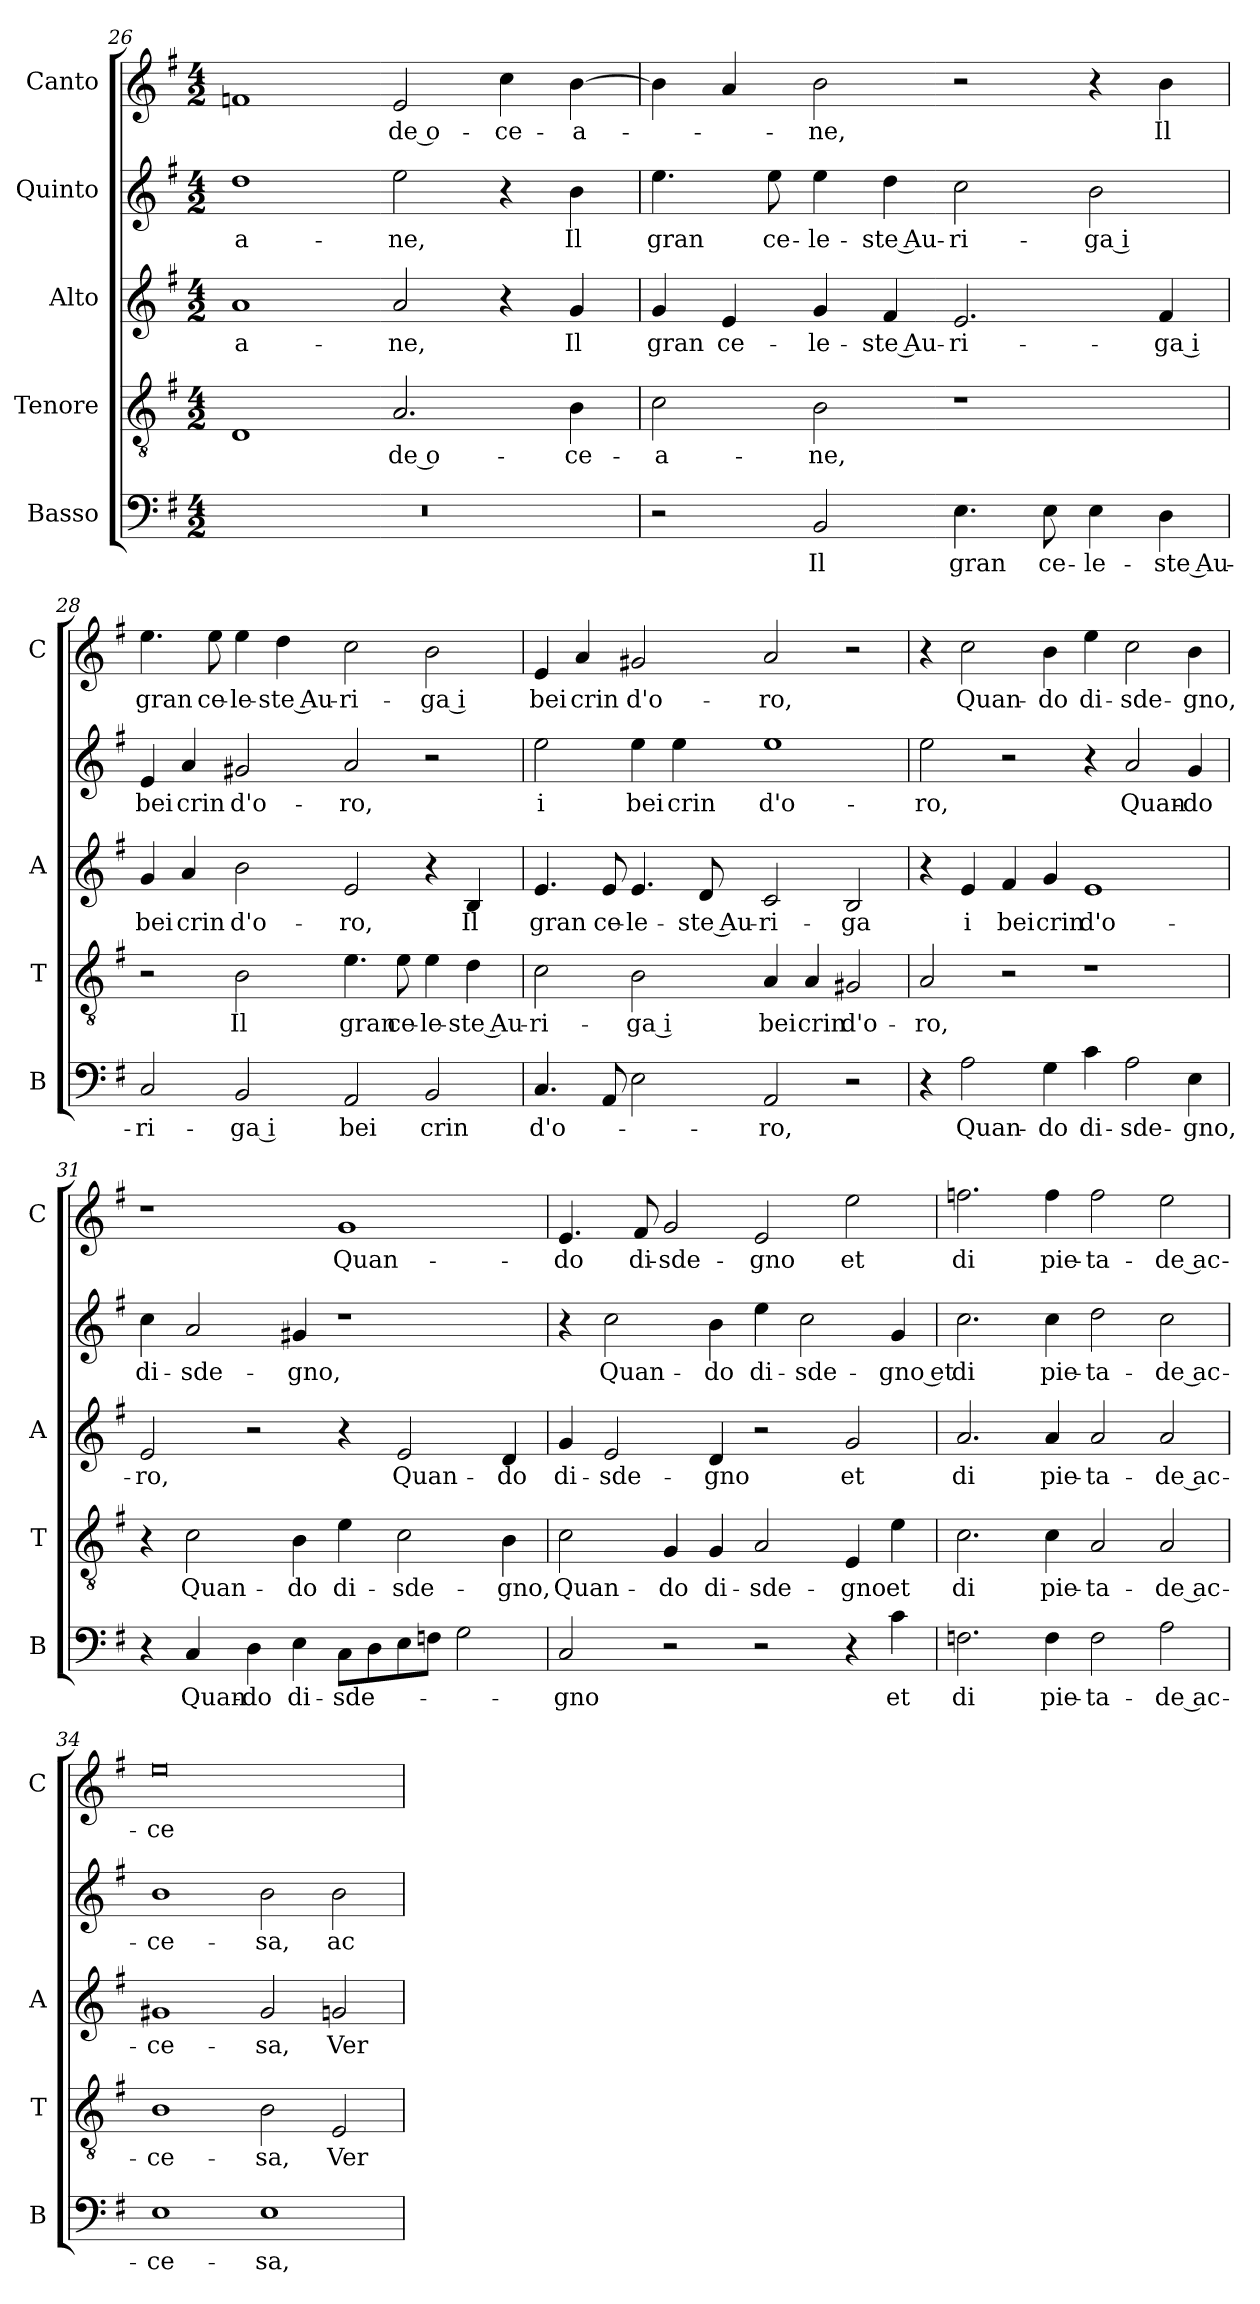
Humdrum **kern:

**kern	**text	**kern	**text	**kern	**text	**kern	**text	**kern	**text
*part5	*part5	*part4	*part4	*part3	*part3	*part2	*part2	*part1	*part1
*staff5	*staff5	*staff4	*staff4	*staff3	*staff3	*staff2	*staff2	*staff1	*staff1
*I"Basso	*	*I"Tenore	*	*I"Alto	*	*I"Quinto	*	*I"Canto	*
*I'B	*	*I'T	*	*I'A	*	*	*	*I'C	*
*clefF4	*	*clefGv2	*	*clefG2	*	*clefG2	*	*clefG2	*
*k[f#]	*	*k[f#]	*	*k[f#]	*	*k[f#]	*	*k[f#]	*
*G:	*	*G:	*	*G:	*	*G:	*	*G:	*
*M4/2	*	*M4/2	*	*M4/2	*	*M4/2	*	*M4/2	*
=26	=26	=26	=26	=26	=26	=26	=26	=26	=26
!	!	!	!	!	!LO:LY:b	!	!LO:LY:b	!	!
0r	.	1D	.	1a	-a-	1dd	-a-	1fn	.
!	!	!	!LO:LY:b	!	!LO:LY:b	!	!LO:LY:b	!	!LO:LY:b
.	.	2.A/	-de o-	2a/	-ne,	2ee\	-ne,	2e/	-de o-
!	!	!	!	!	!	!	!	!	!LO:LY:b
.	.	.	.	4r	.	4r	.	4cc\	-ce-
!	!	!	!LO:LY:b	!	!LO:LY:b	!	!LO:LY:b	!	!LO:LY:b
.	.	4B\	-ce-	4g/	Il	4b\	Il	[4b\	-a-
!!LO:LB:g=z
=27	=27	=27	=27	=27	=27	=27	=27	=27	=27
!	!	!	!LO:LY:b	!	!LO:LY:b	!	!LO:LY:b	!	!
2r	.	2c\	-a-	4g/	gran	4.ee\	gran	4b\]	.
!	!	!	!	!	!LO:LY:b	!	!	!	!
.	.	.	.	4e/	ce-	.	.	4a/	.
!	!	!	!	!	!	!	!LO:LY:b	!	!
.	.	.	.	.	.	8ee\	ce-	.	.
!	!LO:LY:b	!	!LO:LY:b	!	!LO:LY:b	!	!LO:LY:b	!	!LO:LY:b
2BB/	Il	2B\	-ne,	4g/	-le-	4ee\	-le-	2b\	-ne,
!	!	!	!	!	!LO:LY:b	!	!LO:LY:b	!	!
.	.	.	.	4f#/	-ste Au-	4dd\	-ste Au-	.	.
!	!LO:LY:b	!	!	!	!LO:LY:b	!	!LO:LY:b	!	!
4.E\	gran	1r	.	2.e/	-ri-	2cc\	-ri-	2r	.
!	!LO:LY:b	!	!	!	!	!	!	!	!
8E\	ce-	.	.	.	.	.	.	.	.
!	!LO:LY:b	!	!	!	!	!	!LO:LY:b	!	!
4E\	-le-	.	.	.	.	2b\	-ga i	4r	.
!	!LO:LY:b	!	!	!	!LO:LY:b	!	!	!	!LO:LY:b
4D\	-ste Au-	.	.	4f#/	-ga i	.	.	4b\	Il
=28	=28	=28	=28	=28	=28	=28	=28	=28	=28
!	!LO:LY:b	!	!	!	!LO:LY:b	!	!LO:LY:b	!	!LO:LY:b
2C/	-ri-	2r	.	4g/	bei	4e/	bei	4.ee\	gran
!	!	!	!	!	!LO:LY:b	!	!LO:LY:b	!	!
.	.	.	.	4a/	crin	4a/	crin	.	.
!	!	!	!	!	!	!	!	!	!LO:LY:b
.	.	.	.	.	.	.	.	8ee\	ce-
!	!LO:LY:b	!	!LO:LY:b	!	!LO:LY:b	!	!LO:LY:b	!	!LO:LY:b
2BB/	-ga i	2B\	Il	2b\	d'o-	2g#X/	d'o-	4ee\	-le-
!	!	!	!	!	!	!	!	!	!LO:LY:b
.	.	.	.	.	.	.	.	4dd\	-ste Au-
!	!LO:LY:b	!	!LO:LY:b	!	!LO:LY:b	!	!LO:LY:b	!	!LO:LY:b
2AA/	bei	4.e\	gran	2e/	-ro,	2a/	-ro,	2cc\	-ri-
!	!	!	!LO:LY:b	!	!	!	!	!	!
.	.	8e\	ce-	.	.	.	.	.	.
!	!LO:LY:b	!	!LO:LY:b	!	!	!	!	!	!LO:LY:b
2BB/	crin	4e\	-le-	4r	.	2r	.	2b\	-ga i
!	!	!	!LO:LY:b	!	!LO:LY:b	!	!	!	!
.	.	4d\	-ste Au-	4B/	Il	.	.	.	.
=29	=29	=29	=29	=29	=29	=29	=29	=29	=29
!	!LO:LY:b	!	!LO:LY:b	!	!LO:LY:b	!	!LO:LY:b	!	!LO:LY:b
4.C/	d'o-	2c\	-ri-	4.e/	gran	2ee\	i	4e/	bei
!	!	!	!	!	!	!	!	!	!LO:LY:b
.	.	.	.	.	.	.	.	4a/	crin
!	!	!	!	!	!LO:LY:b	!	!	!	!
8AA/	.	.	.	8e/	ce-	.	.	.	.
!	!	!	!LO:LY:b	!	!LO:LY:b	!	!LO:LY:b	!	!LO:LY:b
2E\	.	2B\	-ga i	4.e/	-le-	4ee\	bei	2g#X/	d'o-
!	!	!	!	!	!	!	!LO:LY:b	!	!
.	.	.	.	.	.	4ee\	crin	.	.
!	!	!	!	!	!LO:LY:b	!	!	!	!
.	.	.	.	8d/	-ste Au-	.	.	.	.
!	!LO:LY:b	!	!LO:LY:b	!	!LO:LY:b	!	!LO:LY:b	!	!LO:LY:b
2AA/	-ro,	4A/	bei	2c/	-ri-	1ee	d'o-	2a/	-ro,
!	!	!	!LO:LY:b	!	!	!	!	!	!
.	.	4A/	crin	.	.	.	.	.	.
!	!	!	!LO:LY:b	!	!LO:LY:b	!	!	!	!
2r	.	2G#X/	d'o-	2B/	-ga	.	.	2r	.
!!LO:LB:g=z
=30	=30	=30	=30	=30	=30	=30	=30	=30	=30
!	!	!	!LO:LY:b	!	!	!	!LO:LY:b	!	!
4r	.	2A/	-ro,	4r	.	2ee\	-ro,	4r	.
!	!LO:LY:b	!	!	!	!LO:LY:b	!	!	!	!LO:LY:b
2A\	Quan-	.	.	4e/	i	.	.	2cc\	Quan-
!	!	!	!	!	!LO:LY:b	!	!	!	!
.	.	2r	.	4f#/	bei	2r	.	.	.
!	!LO:LY:b	!	!	!	!LO:LY:b	!	!	!	!LO:LY:b
4G\	-do	.	.	4g/	crin	.	.	4b\	-do
!	!LO:LY:b	!	!	!	!LO:LY:b	!	!	!	!LO:LY:b
4c\	di-	1r	.	1e	d'o-	4r	.	4ee\	di-
!	!LO:LY:b	!	!	!	!	!	!LO:LY:b	!	!LO:LY:b
2A\	-sde-	.	.	.	.	2a/	Quan-	2cc\	-sde-
!	!LO:LY:b	!	!	!	!	!	!LO:LY:b	!	!LO:LY:b
4E\	-gno,	.	.	.	.	4g/	-do	4b\	-gno,
=31	=31	=31	=31	=31	=31	=31	=31	=31	=31
!	!	!	!	!	!LO:LY:b	!	!LO:LY:b	!	!
4r	.	4r	.	2e/	-ro,	4cc\	di-	1r	.
!	!LO:LY:b	!	!LO:LY:b	!	!	!	!LO:LY:b	!	!
4C/	Quan-	2c\	Quan-	.	.	2a/	-sde-	.	.
!	!LO:LY:b	!	!	!	!	!	!	!	!
4D\	-do	.	.	2r	.	.	.	.	.
!	!LO:LY:b	!	!LO:LY:b	!	!	!	!LO:LY:b	!	!
4E\	di-	4B\	-do	.	.	4g#X/	-gno,	.	.
!	!LO:LY:b	!	!LO:LY:b	!	!	!	!	!	!LO:LY:b
8C\L	-sde-	4e\	di-	4r	.	1r	.	1g	Quan-
8D\	.	.	.	.	.	.	.	.	.
!	!	!	!LO:LY:b	!	!LO:LY:b	!	!	!	!
8E\	.	2c\	-sde-	2e/	Quan-	.	.	.	.
8Fn\J	.	.	.	.	.	.	.	.	.
2G\	.	.	.	.	.	.	.	.	.
!	!	!	!LO:LY:b	!	!LO:LY:b	!	!	!	!
.	.	4B\	-gno,	4d/	-do	.	.	.	.
=32	=32	=32	=32	=32	=32	=32	=32	=32	=32
!	!LO:LY:b	!	!LO:LY:b	!	!LO:LY:b	!	!	!	!LO:LY:b
2C/	-gno	2c\	Quan-	4g/	di-	4r	.	4.e/	-do
!	!	!	!	!	!LO:LY:b	!	!LO:LY:b	!	!
.	.	.	.	2e/	-sde-	2cc\	Quan-	.	.
!	!	!	!	!	!	!	!	!	!LO:LY:b
.	.	.	.	.	.	.	.	8f#/	di-
!	!	!	!LO:LY:b	!	!	!	!	!	!LO:LY:b
2r	.	4G/	-do	.	.	.	.	2g/	-sde-
!	!	!	!LO:LY:b	!	!LO:LY:b	!	!LO:LY:b	!	!
.	.	4G/	di-	4d/	-gno	4b\	-do	.	.
!	!	!	!LO:LY:b	!	!	!	!LO:LY:b	!	!LO:LY:b
2r	.	2A/	-sde-	2r	.	4ee\	di-	2e/	-gno
!	!	!	!	!	!	!	!LO:LY:b	!	!
.	.	.	.	.	.	2cc\	-sde-	.	.
!	!	!	!LO:LY:b	!	!LO:LY:b	!	!	!	!LO:LY:b
4r	.	4E/	-gno	2g/	et	.	.	2ee\	et
!	!LO:LY:b	!	!LO:LY:b	!	!	!	!LO:LY:b	!	!
4c\	et	4e\	et	.	.	4g/	-gno et	.	.
=33	=33	=33	=33	=33	=33	=33	=33	=33	=33
!	!LO:LY:b	!	!LO:LY:b	!	!LO:LY:b	!	!LO:LY:b	!	!LO:LY:b
2.Fn\	di	2.c\	di	2.a/	di	2.cc\	di	2.ffn\	di
!	!LO:LY:b	!	!LO:LY:b	!	!LO:LY:b	!	!LO:LY:b	!	!LO:LY:b
4F\	pie-	4c\	pie-	4a/	pie-	4cc\	pie-	4ff\	pie-
!	!LO:LY:b	!	!LO:LY:b	!	!LO:LY:b	!	!LO:LY:b	!	!LO:LY:b
2F\	-ta-	2A/	-ta-	2a/	-ta-	2dd\	-ta-	2ff\	-ta-
!	!LO:LY:b	!	!LO:LY:b	!	!LO:LY:b	!	!LO:LY:b	!	!LO:LY:b
2A\	-de ac-	2A/	-de ac-	2a/	-de ac-	2cc\	-de ac-	2ee\	-de ac-
!!LO:PB:g=z
=34	=34	=34	=34	=34	=34	=34	=34	=34	=34
!	!LO:LY:b	!	!LO:LY:b	!	!LO:LY:b	!	!LO:LY:b	!	!LO:LY:b
1E	-ce-	1B	-ce-	1g#X	-ce-	1b	-ce-	0ee	-ce-
!	!LO:LY:b	!	!LO:LY:b	!	!LO:LY:b	!	!LO:LY:b	!	!
1E	-sa,	2B\	-sa,	2g#/	-sa,	2b\	-sa,	.	.
!	!	!	!LO:LY:b	!	!LO:LY:b	!	!LO:LY:b	!	!
.	.	2E/	Ver	2gn/	Ver	2b\	ac-	.	.
=	=	=	=	=	=	=	=	=	=
*-	*-	*-	*-	*-	*-	*-	*-	*-	*-
